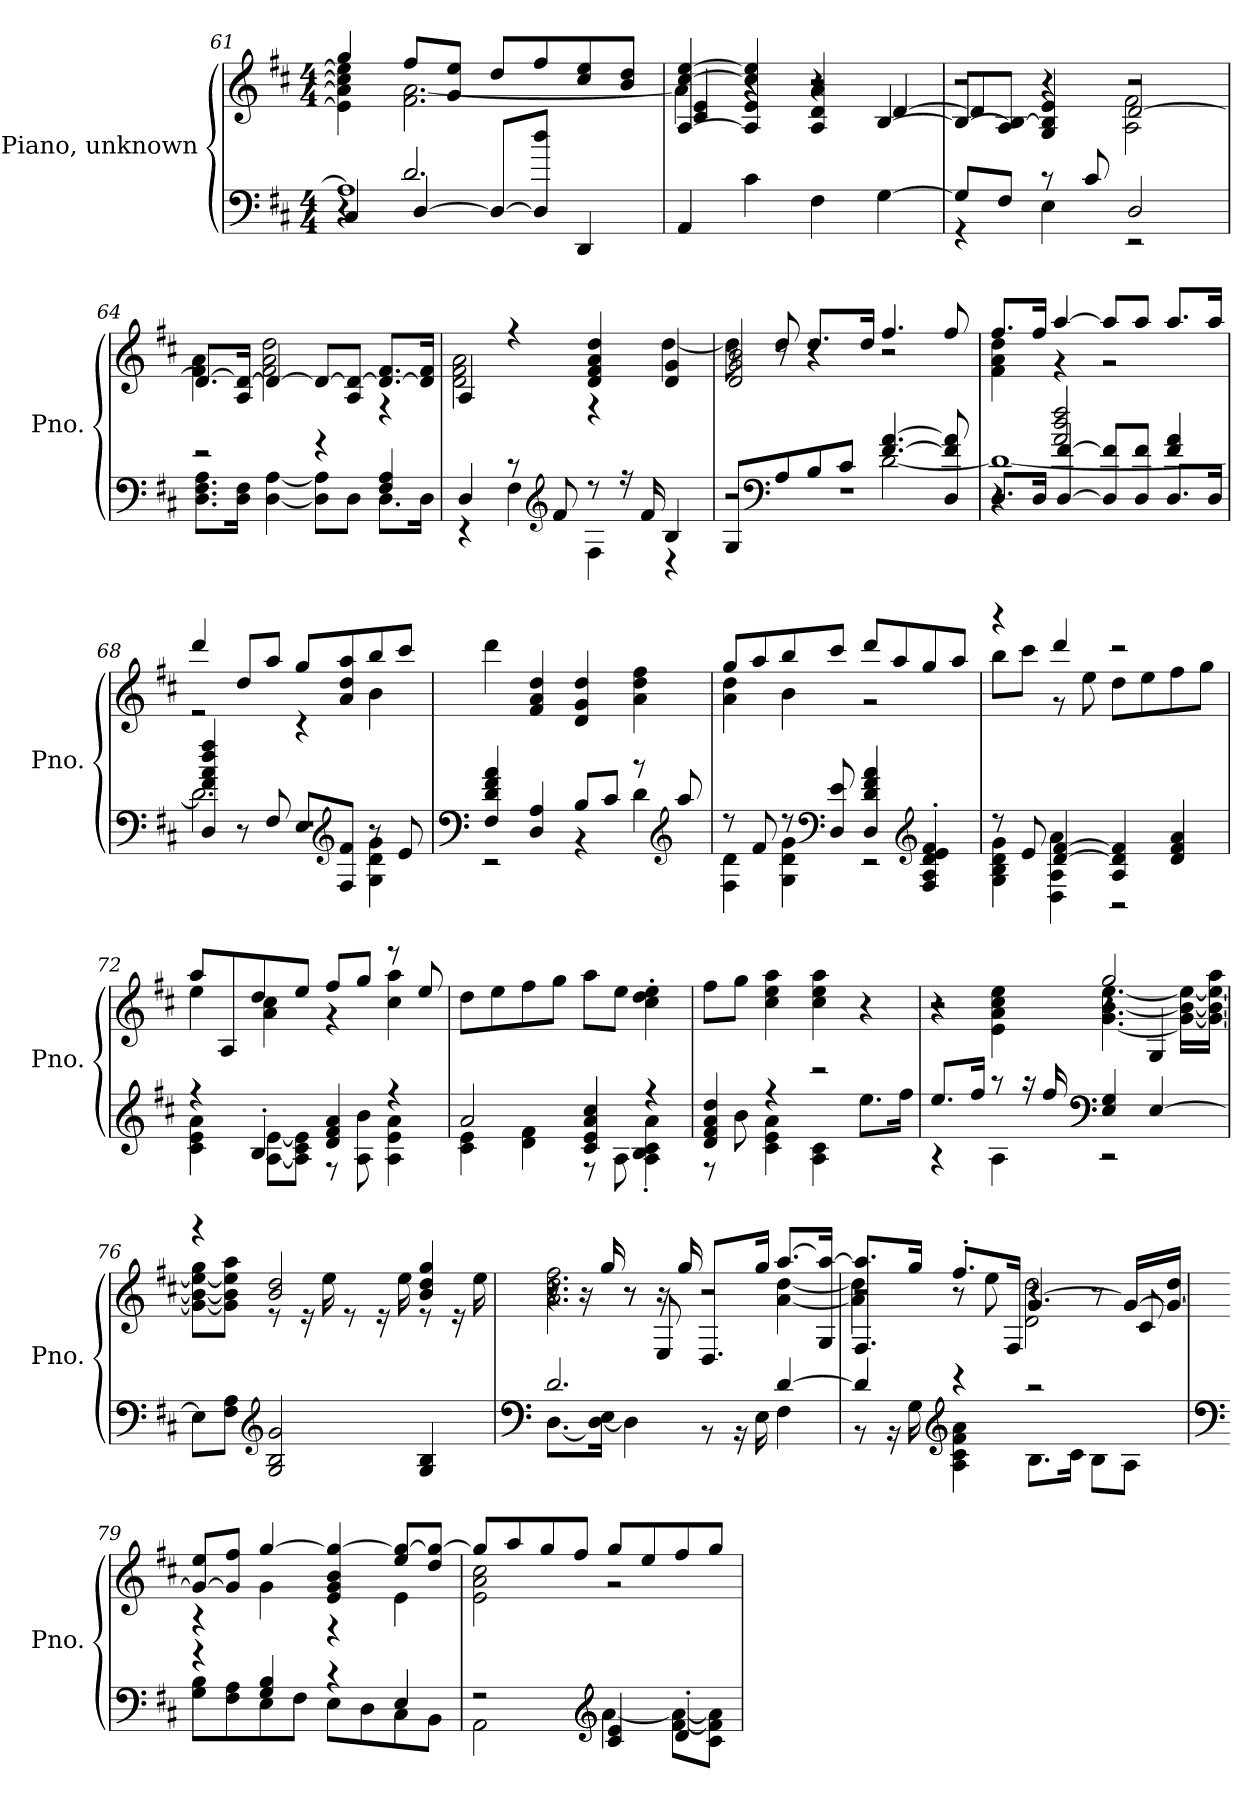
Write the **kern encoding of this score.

**kern	**kern
*part1	*part1
*staff2	*staff1
*I"Piano, unknown	*
*I'Pno.	*
!!LO:LB:g=z
*clefF4	*clefG2
*k[f#c#]	*k[f#c#]
*M4/4	*M4/4
=61	=61
*^	*^
*	*^	*	*
4r	1A]	4C#/	4gg/	4e\] 4a\] 4cc#\] 4ee\]
2.d/	.	[4D/	8ff#/L	2.f#\ [2.a\
.	.	.	8g/ 8ee/J	.
.	.	8D/L_	8dd/L	.
.	.	8D/] 8dd/J	8ff#/	.
.	.	4DD/	8cc#/ 8ee/	.
.	.	.	8b/ 8dd/J	.
*v	*v	*v	*	*
=62	=62	=62
*	*	*^
4AA/	[4A/ [4cc#/ [4ee/	4a\]	4c#/ 4e/
4c#\	4A/] 4e/ 4cc#/] 4ee/]	4r	4r
4F#\	4A/ 4d/ 4a/	2r	4r
[4G\	[4B/	.	[4d/
=63	=63	=63	=63
*^	*	*	*
8G/L]	4r	8B/L_	2r	4d/]
8F#/J	.	8A/ 8B/_J	.	.
8r	4E\	4G/ 4B/] 4e/	.	4r
8c#/	.	.	.	.
2D/	2r	[2d/	2A\ 2f#\	2r
*	*	*	*v	*v
=64	=64	=64	=64
2r	8.D\ 8.F#\ 8.A\L	8.d/L_	4f#\ 4a\
.	16D\ 16F#\Jk	16A/ 16d/_Jk	.
.	[4D\ [4A\	4d/_	2f#\ 2a\ 2dd\
4r	8D\] 8A\]L	8d/L_	.
.	8D\J	8A/ 8d/_J	.
4F#/ 4A/	8.D\L	8.d/_ 8.f#/L	4r
.	16D\Jk	16d/] 16f#/Jk	.
!!LO:PB:g=z	!!
=65	=65	=65	=65
4D/	4r	4A/	2d\ 2f#\ 2a\
8r	4F#\	4r	.
*clefG2	*	*	*
8f#/	.	.	.
8r	4F#\	4d/ 4f#/ 4a/ 4dd/	4r
16r	.	.	.
16f#/	.	.	.
4B/	4r	4d/ 4g/	[4dd\
=66	=66	=66	=66
*	*^	*	*^
1r	2r	8G/L	8r	8dd\]	2d/ 2g/ 2b/
*clefF4	*	*	*	*	*
.	.	8A/	8dd/	8r	.
.	.	8B/	8.dd/L	4r	.
.	.	8c#/J	.	.	.
.	.	.	16dd/Jk	.	.
.	[2d\	[4.f#/ [4.a/	4.ff#/	2r	2r
.	.	8D/ 8f#/] 8a/]	8ff#/	.	.
*	*	*	*	*v	*v
=67	=67	=67	=67	=67
4r	1d_	8.D/L	8.ff#/L	4f#\ 4a\ 4dd\
.	.	16D/Jk	16ff#/Jk	.
2a/ 2dd/ 2ff#/	.	[4D/ [4f#/	[4aa/	4r
.	.	8D/] 8f#/]L	8aa/L]	2r
.	.	8D/ 8f#/J	8aa/J	.
4f#/ 4a/	.	8.D/L	8.aa/L	.
.	.	16D/Jk	16aa/Jk	.
!!LO:LB:g=z	!!
=68	=68	=68	=68	=68
1r	2.d\]	4D/ 4f#/ 4a/ 4dd/ 4ff#/	4ddd/	2r
.	.	8r	8dd/L	.
.	.	8F#/	8aa/J	.
.	.	8E/L	8gg/L	4r
*clefG2	*	*	*	*
.	.	8F#/ 8f#/J	8a/ 8dd/ 8aa/	.
.	4G\ 4d\ 4g\	8r	8bb/	4b\
.	.	8e/	8ccc#/J	.
*v	*v	*v	*	*
*	*v	*v
=69	=69
*clefF4	*
*^	*
4F#/ 4d/ 4f#/ 4a/	2r	4ddd\
4D/ 4A/	.	4f#/ 4a/ 4dd/
8B/L	4r	4d/ 4g/ 4dd/
8c#/J	.	.
8r	4d\	4a\ 4dd\ 4ff#\
*clefG2	*	*
8aa/	.	.
=70	=70	=70
*	*	*^
8r	4F#\ 4d\	8gg/L	4a\ 4dd\
8f#/	.	8aa/	.
8r	4G\ 4d\ 4g\	8bb/	4b\
*clefF4	*	*	*
8D/ 8e/	.	8ccc#/J	.
4D/ 4d/ 4f#/ 4a/	2r	8ddd/L	2r
.	.	8aa/	.
*clefG2	*	*	*
4F#/' 4A/' 4d/' 4e/' 4f#/'	.	8gg/	.
.	.	8aa/J	.
!!LO:LB:g=z	!!
=71	=71	=71	=71
8r	4G\ 4B\ 4d\ 4g\	4r	8bb\L
8e/	.	.	8ccc#\J
[4d/ [4f#/	4D\ 4A\ 4a\	4ddd/	8r
.	.	.	8ee\
4A/ 4d/] 4f#/]	2r	2r	8dd\L
.	.	.	8ee\
4d/ 4f#/ 4a/	.	.	8ff#\
.	.	.	8gg\J
=72	=72	=72	=72
4r	4c#\ 4e\ 4a\	8aa/L	4ee\
.	.	8A/	.
4B'/	[8A\ [8e\L	8dd/	4a\ 4cc#\
.	8A\] 8c#\ 8e\]J	8ee/J	.
4d/ 4f#/ 4a/	8r	8ff#/L	4r
.	8A\ 8b\	8gg/J	.
4r	4A\ 4e\ 4a\	8r	4cc#\ 4aa\
.	.	8ee/	.
*	*	*v	*v
=73	=73	=73
2a/	4c#\ 4e\	8dd\L
.	.	8ee\
.	4d\ 4f#\	8ff#\
.	.	8gg\J
4c#/ 4e/ 4a/ 4cc#/	8r	8aa\L
.	8A\	8ee\J
4r	4A\' 4B\' 4c#\' 4a\'	4cc#\' 4dd\' 4ee\'
=74	=74	=74
4d/ 4f#/ 4a/ 4dd/	8r	8ff#\L
.	8b\	8gg\J
4r	4c#\ 4e\ 4a\	4cc#\ 4ee\ 4aa\
2r	4A\ 4c#\	4cc#\ 4ee\ 4aa\
.	8.ee\L	4r
.	16ff#\Jk	.
!!LO:LB:g=z
=75	=75	=75
*	*	*^
*	*	*	*^
8.ee/L	4r	2r	4r	2r
16ff#/Jk	.	.	.	.
8r	4A\	.	4e\ 4a\ 4cc#\ 4ee\	.
16r	.	.	.	.
16ff#/	.	.	.	.
*clefF4	*	*	*	*
4E/ 4G/	2r	2gg/	[4.g\ [4.b\ [4.ee\	4r
[4E/	.	.	.	4G/
.	.	.	16g\_ 16b\_ 16ee\_LL	.
.	.	.	16g\_ 16b\_ 16ee\_ 16aa\JJ	.
*v	*v	*	*	*
*	*	*v	*v
=76	=76	=76
8E\L]	4r	8g\_ 8b\_ 8ee\_ 8gg\L
8F#\ 8A\J	.	8g\] 8b\] 8ee\] 8aa\J
*clefG2	*	*
2G/ 2B/ 2g/	2b/ 2dd/	8r
.	.	16r
.	.	16ee\
.	.	8r
.	.	16r
.	.	16ee\
4G/ 4B/	4b/ 4dd/ 4gg/	8r
.	.	16r
.	.	16ee\
*	*v	*v
=77	=77
*clefF4	*
*^	*^
*	*	*	*^
2.d/	[8.D\L	8r	2.a\ 2.dd\ 2.ff#\	4r
.	.	16r	.	.
.	16D\_ 16E\Jk	16gg/	.	.
.	4D\]	8r	.	8r
.	.	16r	.	8E/
.	.	16gg/	.	.
.	8r	8.D/L	.	2r
.	16r	.	.	.
.	16E\	16gg/Jk	.	.
[4d/	4F#\	[8.aa/L	[4a\ [4dd\	.
.	.	16G/ 16aa/_Jk	.	.
!!LO:LB:g=z	!!	!!
=78	=78	=78	=78	=78
4d/]	8r	8.F#/ 8.aa/]L	4a\] 4dd\]	2r
.	16r	.	.	.
.	16G\	16gg/Jk	.	.
*clefG2	*	*	*	*
4r	4A\ 4c#\ 4f#\ 4a\	8.ff#'/L	8r	.
.	.	.	8ee\	.
.	.	16F#/Jk	.	.
2r	8.B\L	[4.g/	2d\ 2dd\	4r
.	16c#\Jk	.	.	.
.	8B\L	.	.	8r
.	8A\J	16g/LL_	.	8c#/
.	.	16g/_ 16dd/JJ	.	.
*	*	*v	*v	*v
=79	=79	=79
*clefF4	*	*
*	*	*^
4r	8G\ 8B\L	8g/_ 8ee/L	4r
.	8F#\ 8A\	8g/] 8ff#/J	.
4G/ 4B/	8E\	[4gg/	4g\
.	8F#\J	.	.
4r	8E\L	4e/ 4g/ 4b/ 4gg/_	4r
.	8D\	.	.
4E/	8C#\	8ee/ 8gg/_L	4e\
.	8BB\J	8dd/ 8gg/_J	.
=80	=80	=80	=80
2r	2AA\	8gg/L]	2e\ 2a\ 2cc#\
.	.	8aa/	.
.	.	8gg/	.
.	.	8ff#/J	.
*clefG2	*	*	*
4c#/ 4e/	[4a\	8gg/L	2r
.	.	8ee/	.
4d'/	[8f#\ 8a\_L	8ff#/	.
.	8c#\ 8f#\] 8a\]J	8gg/J	.
*v	*v	*	*
*	*v	*v
=	=
*-	*-
